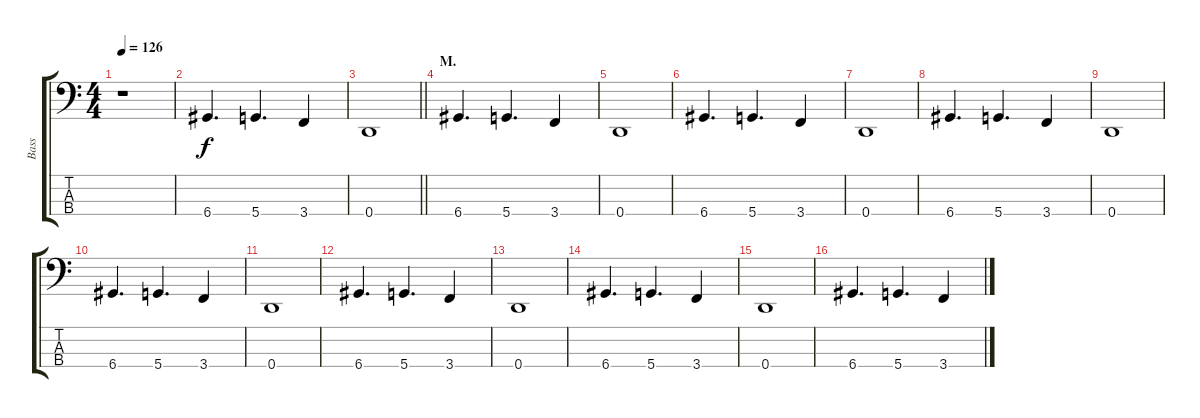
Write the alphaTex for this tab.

\track ("Bass" "Bass") {instrument electricbasspick}
\staff {score tabs}
\tuning (G2 D2 A1 D1) {hide}
\ts (4 4)
\tempo 126
\clef f4
\ks c
r.1{dy f} |
6.4.4{d volume 13} 5.4.4{d} 3.4.4 |
\barLineRight lightlight
0.4.1 |
\section ("" "M.")
6.4.4{d} 5.4.4{d} 3.4.4 |
0.4.1 |
6.4.4{d} 5.4.4{d} 3.4.4 |
0.4.1 |
6.4.4{d} 5.4.4{d} 3.4.4 |
0.4.1 |
6.4.4{d} 5.4.4{d} 3.4.4 |
0.4.1 |
6.4.4{d} 5.4.4{d} 3.4.4 |
0.4.1 |
6.4.4{d} 5.4.4{d} 3.4.4 |
0.4.1 |
6.4.4{d} 5.4.4{d} 3.4.4
